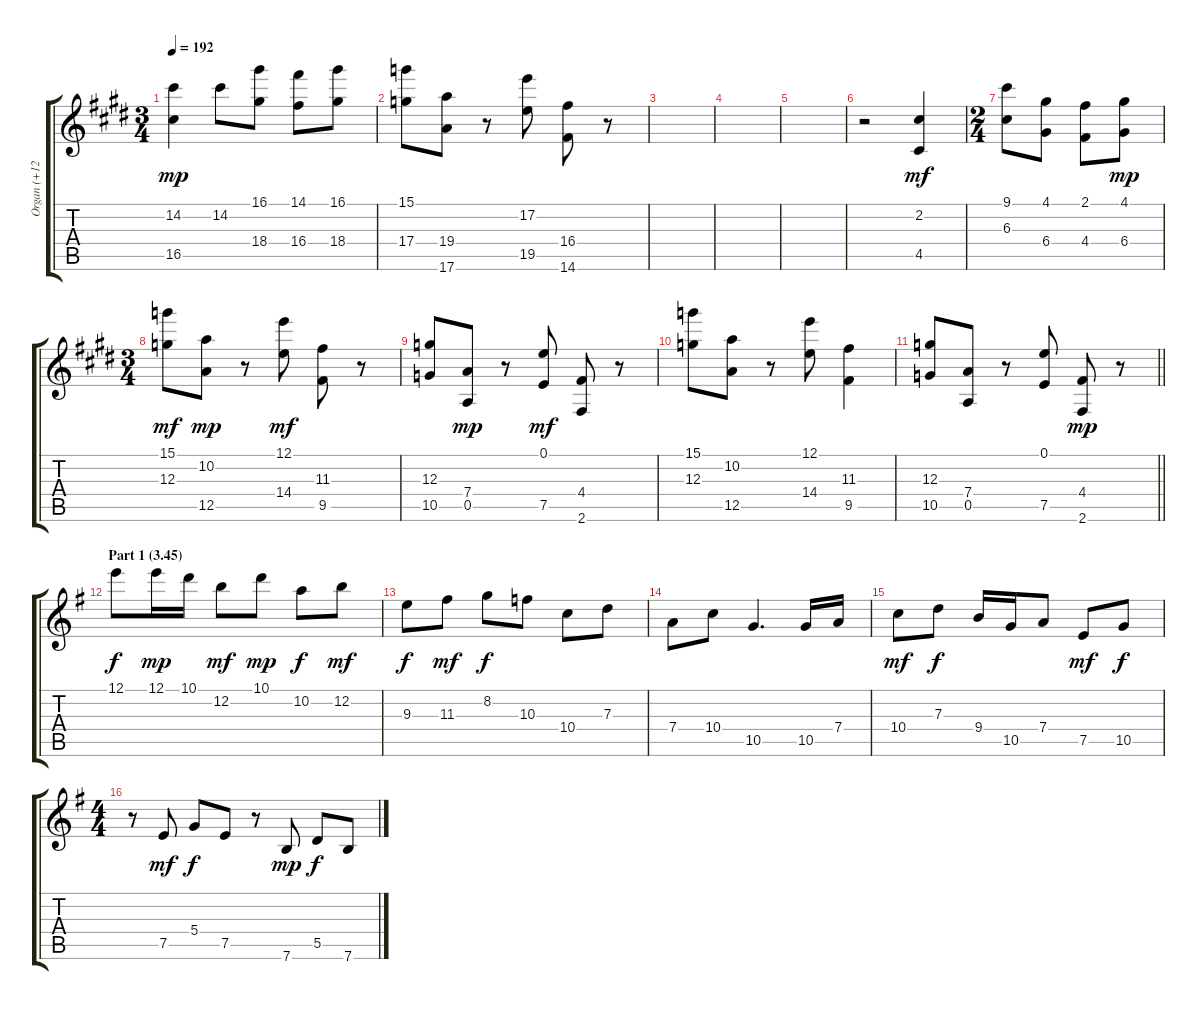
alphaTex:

\track ("Organ (+12)" "Organ (+12") {instrument percussiveorgan}
\staff {score tabs}
\tuning (E5 B4 G4 D4 A3 E3) {hide}
\ts (3 4)
\tempo 192
\clef g2
\ks e
(14.2 16.5).4{dy mp} 14.2.8 (16.1 18.4).8 (14.1 16.4).8 (16.1 18.4).8 |
(15.1 17.4).8 (19.4 17.6).8 r.8 (17.2 19.5).8 (16.4 14.6).8 r.8 |
|
|
|
r.2 (2.2 4.5).4{dy mf} |
\ts (2 4)
(9.1 6.3).8 (4.1 6.4).8 (2.1 4.4).8 (4.1 6.4).8{dy mp} |
\ts (3 4)
(15.1 12.3).8{dy mf} (10.2 12.5).8{dy mp} r.8 (12.1 14.4).8{dy mf} (11.3 9.5).8 r.8 |
(12.3 10.5).8 (7.4 0.5).8{dy mp} r.8 (0.1 7.5).8{dy mf} (4.4 2.6).8 r.8 |
(15.1 12.3).8 (10.2 12.5).8 r.8 (12.1 14.4).8 (11.3 9.5).4 |
\barLineRight lightlight
(12.3 10.5).8 (7.4 0.5).8 r.8 (0.1 7.5).8 (4.4 2.6).8{dy mp} r.8 |
\section ("" "Part 1 (3.45)")
\ks g
12.1.8{dy f} 12.1.16{dy mp} 10.1.16 12.2.8{dy mf} 10.1.8{dy mp} 10.2.8{dy f} 12.2.8{dy mf} |
9.3.8{dy f} 11.3.8{dy mf} 8.2.8{dy f} 10.3.8 10.4.8 7.3.8 |
7.4.8 10.4.8 10.5.4{d} 10.5.16 7.4.16 |
10.4.8{dy mf} 7.3.8{dy f} 9.4.16 10.5.16 7.4.8 7.5.8{dy mf} 10.5.8{dy f} |
\ts (4 4)
r.8 7.5.8{dy mf} 5.4.8{dy f} 7.5.8 r.8 7.6.8{dy mp} 5.5.8{dy f} 7.6.8
